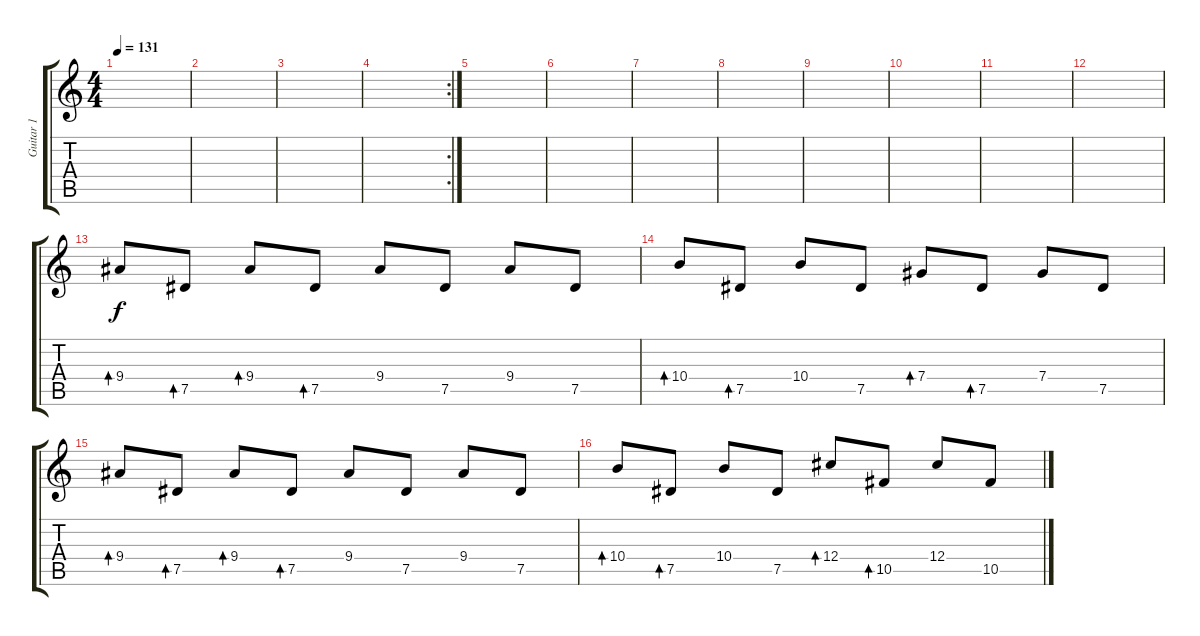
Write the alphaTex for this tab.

\track ("Guitar 1" "Guitar 1") {instrument electricguitarclean}
\staff {score tabs}
\tuning (Eb4 Bb3 Gb3 Db3 Ab2 Eb2) {hide}
\ts (4 4)
\tempo 131
\clef g2
\ks c
|
|
|
\rc 2
|
|
|
|
|
|
|
|
|
9.4.8{bd 240} 7.5.8{bd 240} 9.4.8{bd 240} 7.5.8{bd 240} 9.4.8 7.5.8 9.4.8 7.5.8 |
10.4.8{bd 240} 7.5.8{bd 240} 10.4.8 7.5.8 7.4.8{bd 240} 7.5.8{bd 240} 7.4.8 7.5.8 |
9.4.8{bd 240} 7.5.8{bd 240} 9.4.8{bd 240} 7.5.8{bd 240} 9.4.8 7.5.8 9.4.8 7.5.8 |
10.4.8{bd 240} 7.5.8{bd 240} 10.4.8 7.5.8 12.4.8{bd 240} 10.5.8{bd 240} 12.4.8 10.5.8
